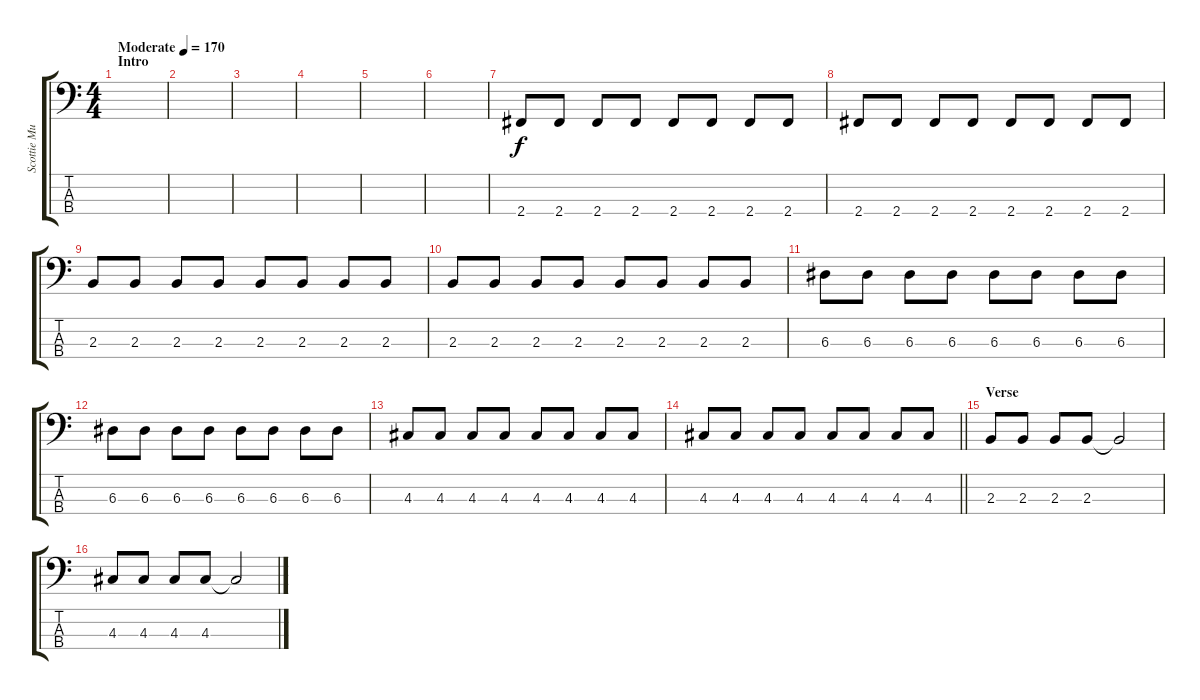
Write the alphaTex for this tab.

\track ("Scottie Murphy - Bass" "Scottie Mu") {instrument electricbasspick}
\staff {score tabs}
\tuning (G2 D2 A1 E1) {hide}
\ts (4 4)
\section ("" "Intro")
\tempo (170 "Moderate")
\clef f4
\ks c
|
|
|
|
|
|
2.4.8 2.4.8 2.4.8 2.4.8 2.4.8 2.4.8 2.4.8 2.4.8 |
2.4.8 2.4.8 2.4.8 2.4.8 2.4.8 2.4.8 2.4.8 2.4.8 |
2.3.8 2.3.8 2.3.8 2.3.8 2.3.8 2.3.8 2.3.8 2.3.8 |
2.3.8 2.3.8 2.3.8 2.3.8 2.3.8 2.3.8 2.3.8 2.3.8 |
6.3.8 6.3.8 6.3.8 6.3.8 6.3.8 6.3.8 6.3.8 6.3.8 |
6.3.8 6.3.8 6.3.8 6.3.8 6.3.8 6.3.8 6.3.8 6.3.8 |
4.3.8 4.3.8 4.3.8 4.3.8 4.3.8 4.3.8 4.3.8 4.3.8 |
\barLineRight lightlight
4.3.8 4.3.8 4.3.8 4.3.8 4.3.8 4.3.8 4.3.8 4.3.8 |
\section ("" "Verse")
2.3.8 2.3.8 2.3.8 2.3.8 2.3{t}.2 |
4.3.8 4.3.8 4.3.8 4.3.8 4.3{t}.2
